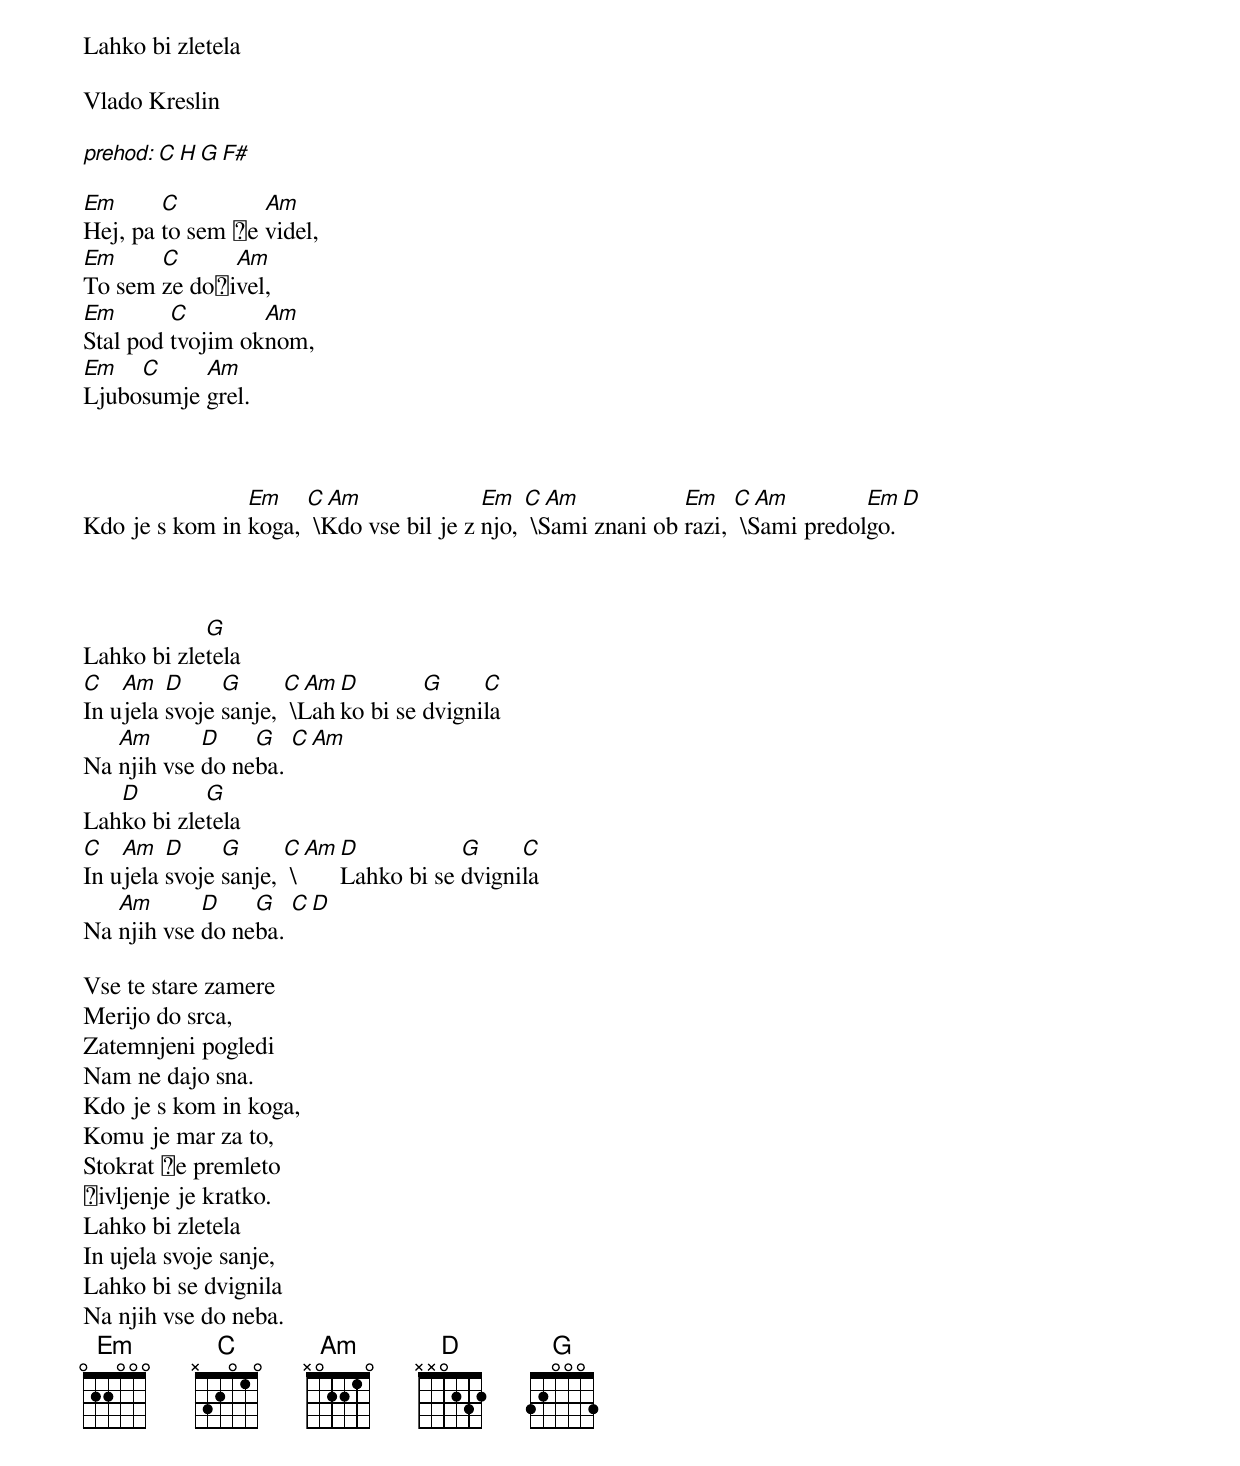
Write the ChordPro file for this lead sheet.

Lahko bi zletela

Vlado Kreslin

[prehod: C H G F#]

[Em]Hej, pa [C]to sem 탑e [Am]videl,
[Em]To sem [C]ze do탑i[Am]vel,
[Em]Stal pod [C]tvojim ok[Am]nom,
[Em]Ljubo[C]sumje [Am]grel.



Kdo je s kom in [Em]koga, [C Am] \\
Kdo vse bil je z [Em]njo, [C Am] \\
Sami znani ob [Em]razi, [C Am] \\
Sami predol[Em]go. [D]



Lahko bi zle[G]tela
[C]In u[Am]jela [D]svoje [G]sanje, [C Am] \\
Lah[D]ko bi se [G]dvigni[C]la
Na [Am]njih vse [D]do ne[G]ba. [C Am] \\


Lah[D]ko bi zle[G]tela
[C]In u[Am]jela [D]svoje [G]sanje, [C Am] \\
[D]Lahko bi se [G]dvigni[C]la
Na [Am]njih vse [D]do ne[G]ba. [C D] \\



Vse te stare zamere
Merijo do srca,
Zatemnjeni pogledi
Nam ne dajo sna.
Kdo je s kom in koga,
Komu je mar za to,
Stokrat 탑e premleto
탑ivljenje je kratko.
Lahko bi zletela
In ujela svoje sanje,
Lahko bi se dvignila
Na njih vse do neba.
